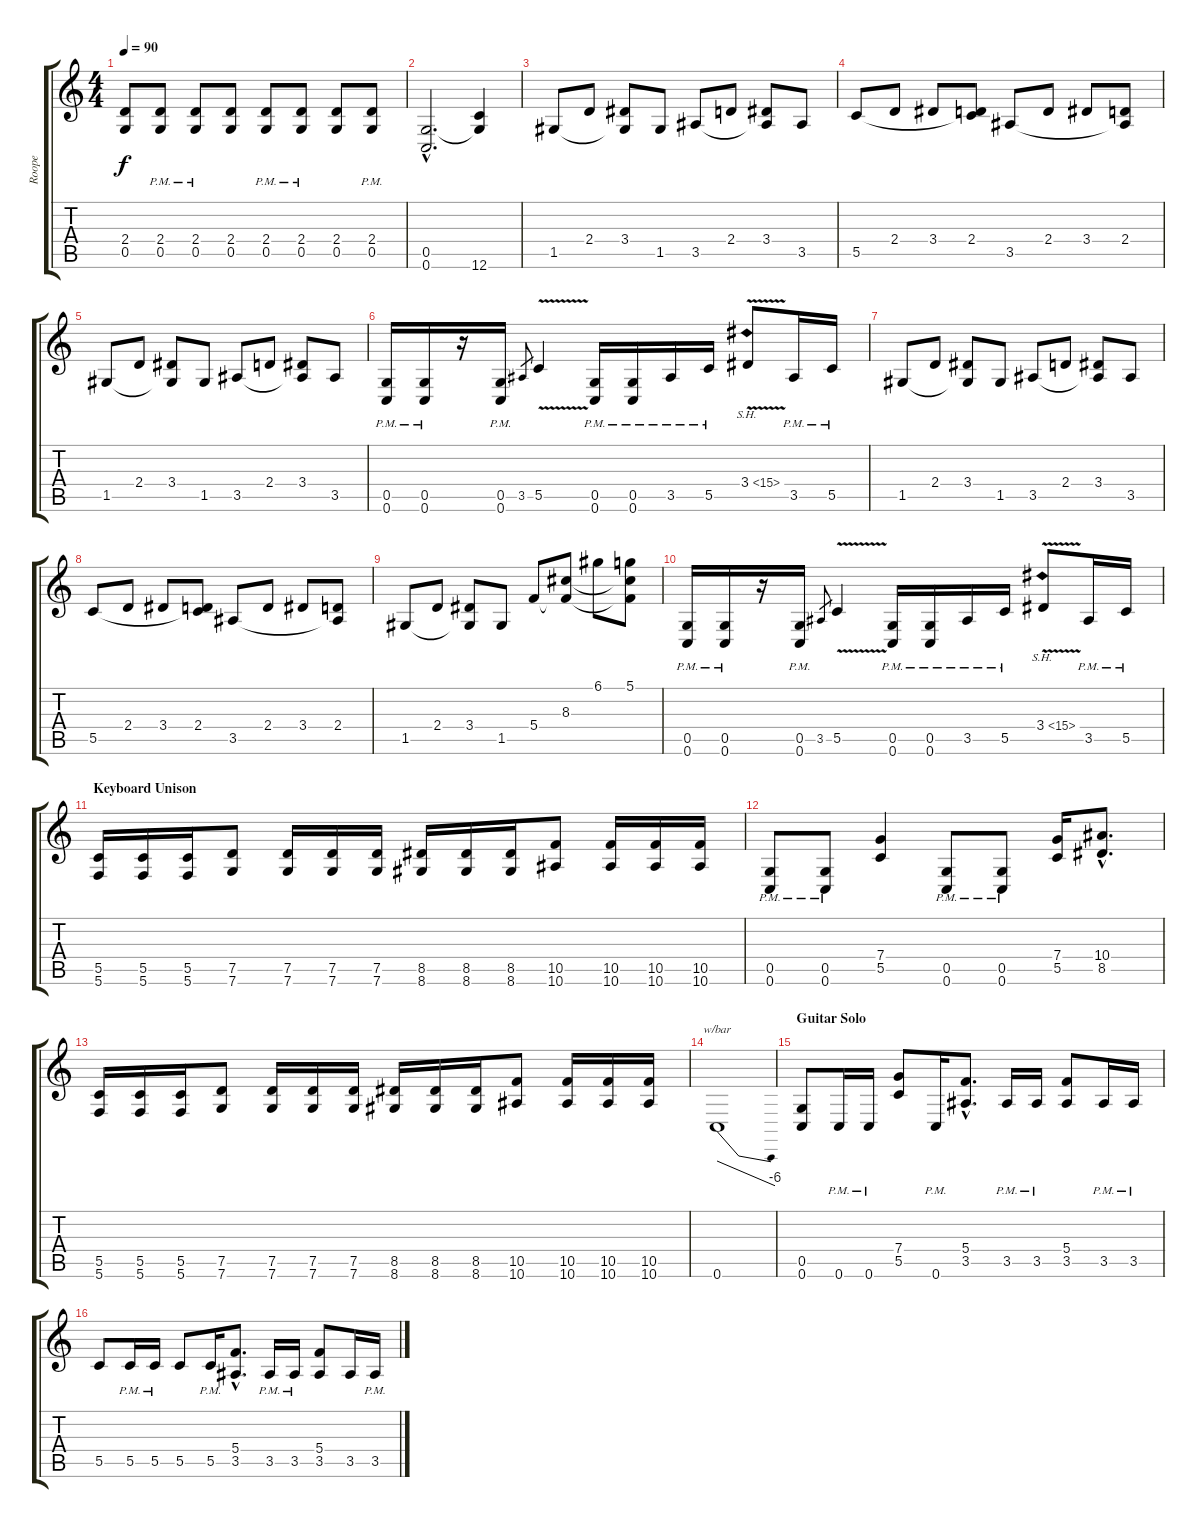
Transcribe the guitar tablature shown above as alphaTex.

\track ("Roope" "Roope") {instrument distortionguitar}
\staff {score tabs}
\tuning (D4 A3 F3 C3 G2 C2) {hide}
\ts (4 4)
\tempo 90
\clef g2
\ks c
(2.4 0.5).8{dy f} (2.4{pm} 0.5{pm}).8 (2.4{pm} 0.5{pm}).8 (2.4 0.5).8 (2.4{pm} 0.5{pm}).8 (2.4{pm} 0.5{pm}).8 (2.4 0.5).8 (2.4{pm} 0.5{pm}).8 |
(0.5{hac} 0.6{hac}).2{d} (0.5{t} 12.6).4 |
1.5.8 2.4.8 (3.4 1.5{t}).8 1.5.8 3.5.8 2.4.8 (3.4 3.5{t}).8 3.5.8 |
5.5.8 2.4.8 3.4.8 (2.4 5.5{t}).8 3.5.8 2.4.8 3.4.8 (2.4 3.5{t}).8 |
1.5.8 2.4.8 (3.4 1.5{t}).8 1.5.8 3.5.8 2.4.8 (3.4 3.5{t}).8 3.5.8 |
(0.5{pm} 0.6{pm}).16 (0.5{pm} 0.6{pm}).16 r.16 (0.5{pm} 0.6{pm}).16 3.5.8{gr} 5.5{v}.4 (0.5{pm} 0.6{pm}).16 (0.5{pm} 0.6{pm}).16 3.5{pm}.16 5.5{pm}.16 3.4{sh 12 v}.8 3.5{pm}.16 5.5{pm}.16 |
1.5.8 2.4.8 (3.4 1.5{t}).8 1.5.8 3.5.8 2.4.8 (3.4 3.5{t}).8 3.5.8 |
5.5.8 2.4.8 3.4.8 (2.4 5.5{t}).8 3.5.8 2.4.8 3.4.8 (2.4 3.5{t}).8 |
1.5.8 2.4.8 (3.4 1.5{t}).8 1.5.8 5.4.8 (8.3 5.4{t}).8 6.1.8 (5.1 8.3{t} 5.4{t}).8 |
(0.5{pm} 0.6{pm}).16 (0.5{pm} 0.6{pm}).16 r.16 (0.5{pm} 0.6{pm}).16 3.5.8{gr} 5.5{v}.4 (0.5{pm} 0.6{pm}).16 (0.5{pm} 0.6{pm}).16 3.5{pm}.16 5.5{pm}.16 3.4{sh 12 v}.8 3.5{pm}.16 5.5{pm}.16 |
\section ("" "Keyboard Unison")
(5.5 5.6).16 (5.5 5.6).16 (5.5 5.6).16 (7.5 7.6).8 (7.5 7.6).16 (7.5 7.6).16 (7.5 7.6).16 (8.5 8.6).16 (8.5 8.6).16 (8.5 8.6).16 (10.5 10.6).8 (10.5 10.6).16 (10.5 10.6).16 (10.5 10.6).16 |
(0.5{pm} 0.6{pm}).8 (0.5{pm} 0.6{pm}).8 (7.4 5.5).4 (0.5{pm} 0.6{pm}).8 (0.5{pm} 0.6{pm}).8 (7.4 5.5).16 (10.4{hac} 8.5{hac}).8{d} |
(5.5 5.6).16 (5.5 5.6).16 (5.5 5.6).16 (7.5 7.6).8 (7.5 7.6).16 (7.5 7.6).16 (7.5 7.6).16 (8.5 8.6).16 (8.5 8.6).16 (8.5 8.6).16 (10.5 10.6).8 (10.5 10.6).16 (10.5 10.6).16 (10.5 10.6).16 |
0.6.1{tbe (dive default 0 0 60 -24)} |
\section ("" "Guitar Solo")
(0.5 0.6).8 0.6{pm}.16 0.6{pm}.16 (7.4 5.5).8 0.6{pm}.16 (5.4{hac} 3.5{hac}).8{d} 3.5{pm}.16 3.5{pm}.16 (5.4 3.5).8 3.5{pm}.16 3.5{pm}.16 |
5.5.8 5.5{pm}.16 5.5{pm}.16 5.5.8 5.5{pm}.16 (5.4{hac} 3.5{hac}).8{d} 3.5{pm}.16 3.5{pm}.16 (5.4 3.5).8 3.5.16 3.5{pm}.16
